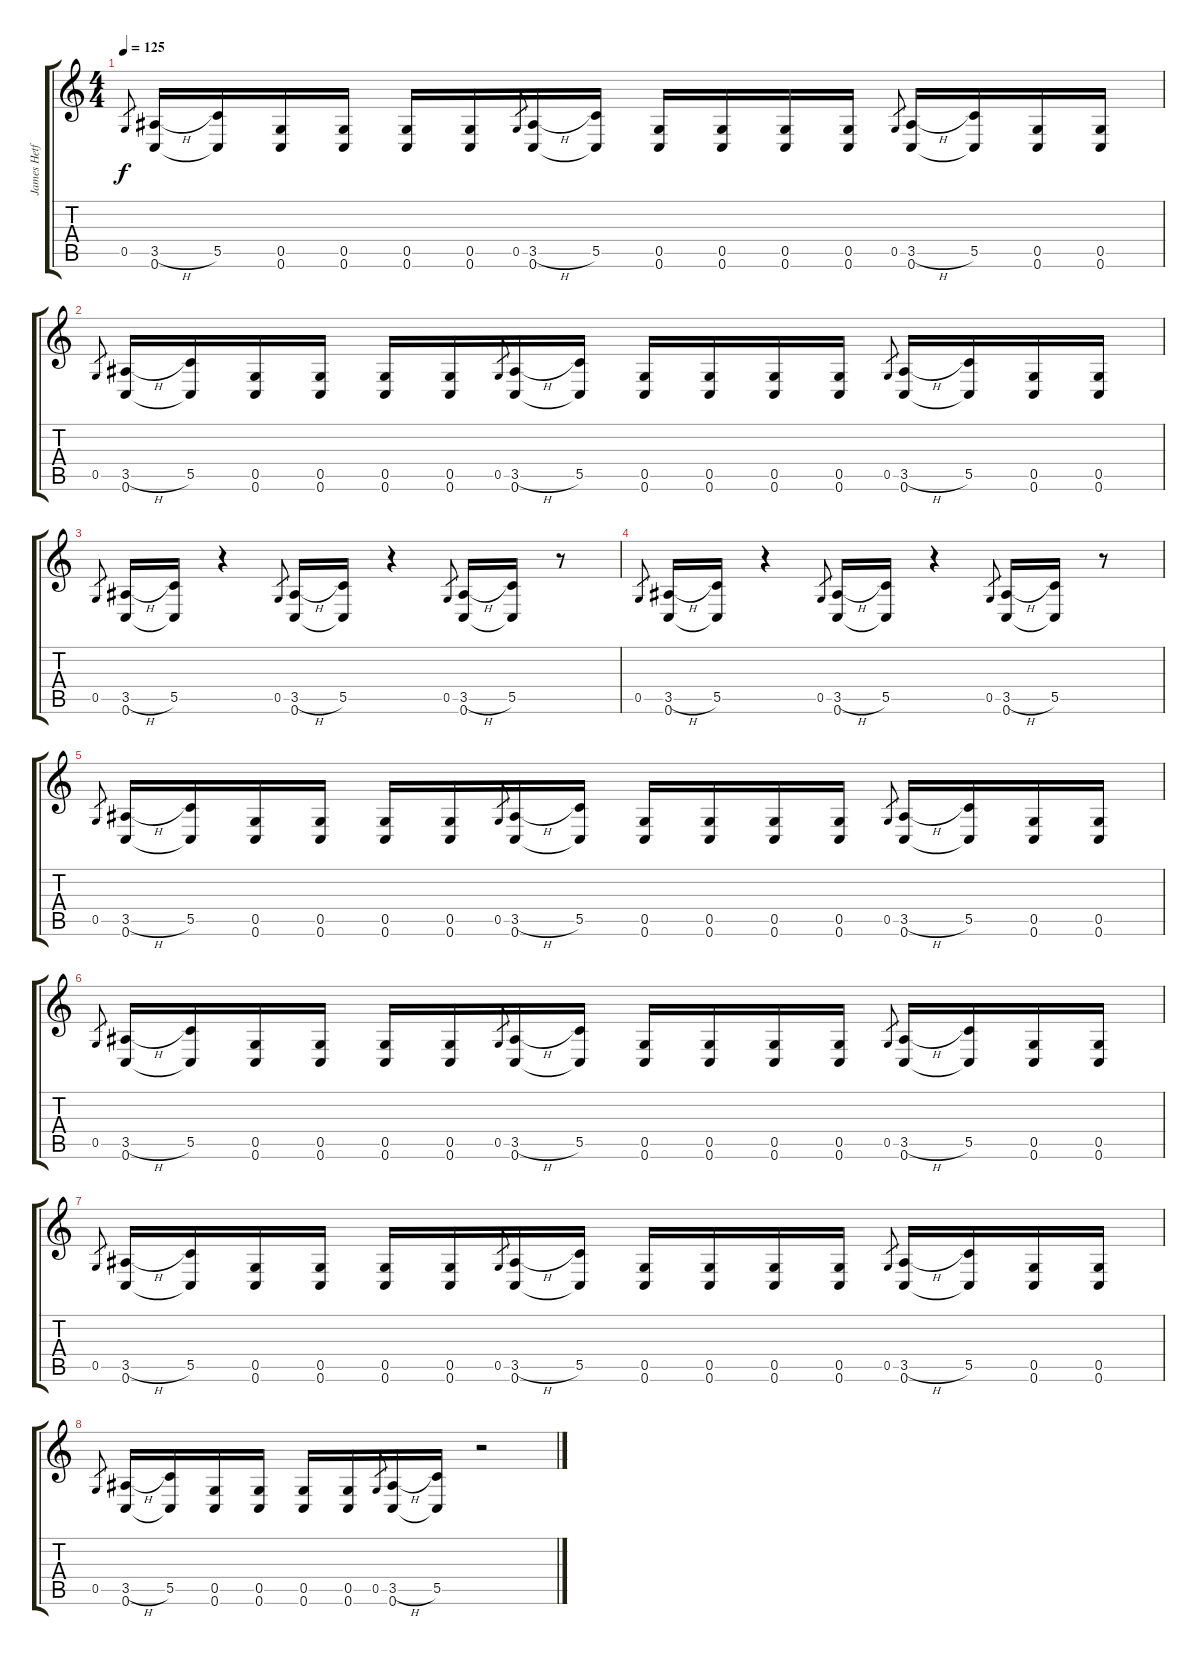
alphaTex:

\track ("James Hetfield" "James Hetf") {instrument distortionguitar}
\staff {score tabs}
\tuning (D4 A3 F3 C3 G2 C2) {hide}
\ts (4 4)
\tempo 125
\clef g2
\ks c
0.5.8{gr dy f} (3.5{h} 0.6).16 (5.5 0.6{t}).16 (0.5 0.6).16 (0.5 0.6).16 (0.5 0.6).16 (0.5 0.6).16 0.5.8{gr} (3.5{h} 0.6).16 (5.5 0.6{t}).16 (0.5 0.6).16 (0.5 0.6).16 (0.5 0.6).16 (0.5 0.6).16 0.5.8{gr} (3.5{h} 0.6).16 (5.5 0.6{t}).16 (0.5 0.6).16 (0.5 0.6).16 |
0.5.8{gr} (3.5{h} 0.6).16 (5.5 0.6{t}).16 (0.5 0.6).16 (0.5 0.6).16 (0.5 0.6).16 (0.5 0.6).16 0.5.8{gr} (3.5{h} 0.6).16 (5.5 0.6{t}).16 (0.5 0.6).16 (0.5 0.6).16 (0.5 0.6).16 (0.5 0.6).16 0.5.8{gr} (3.5{h} 0.6).16 (5.5 0.6{t}).16 (0.5 0.6).16 (0.5 0.6).16 |
0.5.8{gr} (3.5{h} 0.6).16 (5.5 0.6{t}).16 r.4 0.5.8{gr} (3.5{h} 0.6).16 (5.5 0.6{t}).16 r.4 0.5.8{gr} (3.5{h} 0.6).16 (5.5 0.6{t}).16 r.8 |
0.5.8{gr} (3.5{h} 0.6).16 (5.5 0.6{t}).16 r.4 0.5.8{gr} (3.5{h} 0.6).16 (5.5 0.6{t}).16 r.4 0.5.8{gr} (3.5{h} 0.6).16 (5.5 0.6{t}).16 r.8 |
0.5.8{gr} (3.5{h} 0.6).16 (5.5 0.6{t}).16 (0.5 0.6).16 (0.5 0.6).16 (0.5 0.6).16 (0.5 0.6).16 0.5.8{gr} (3.5{h} 0.6).16 (5.5 0.6{t}).16 (0.5 0.6).16 (0.5 0.6).16 (0.5 0.6).16 (0.5 0.6).16 0.5.8{gr} (3.5{h} 0.6).16 (5.5 0.6{t}).16 (0.5 0.6).16 (0.5 0.6).16 |
0.5.8{gr} (3.5{h} 0.6).16 (5.5 0.6{t}).16 (0.5 0.6).16 (0.5 0.6).16 (0.5 0.6).16 (0.5 0.6).16 0.5.8{gr} (3.5{h} 0.6).16 (5.5 0.6{t}).16 (0.5 0.6).16 (0.5 0.6).16 (0.5 0.6).16 (0.5 0.6).16 0.5.8{gr} (3.5{h} 0.6).16 (5.5 0.6{t}).16 (0.5 0.6).16 (0.5 0.6).16 |
0.5.8{gr} (3.5{h} 0.6).16 (5.5 0.6{t}).16 (0.5 0.6).16 (0.5 0.6).16 (0.5 0.6).16 (0.5 0.6).16 0.5.8{gr} (3.5{h} 0.6).16 (5.5 0.6{t}).16 (0.5 0.6).16 (0.5 0.6).16 (0.5 0.6).16 (0.5 0.6).16 0.5.8{gr} (3.5{h} 0.6).16 (5.5 0.6{t}).16 (0.5 0.6).16 (0.5 0.6).16 |
0.5.8{gr} (3.5{h} 0.6).16 (5.5 0.6{t}).16 (0.5 0.6).16 (0.5 0.6).16 (0.5 0.6).16 (0.5 0.6).16 0.5.8{gr} (3.5{h} 0.6).16 (5.5 0.6{t}).16 r.2
